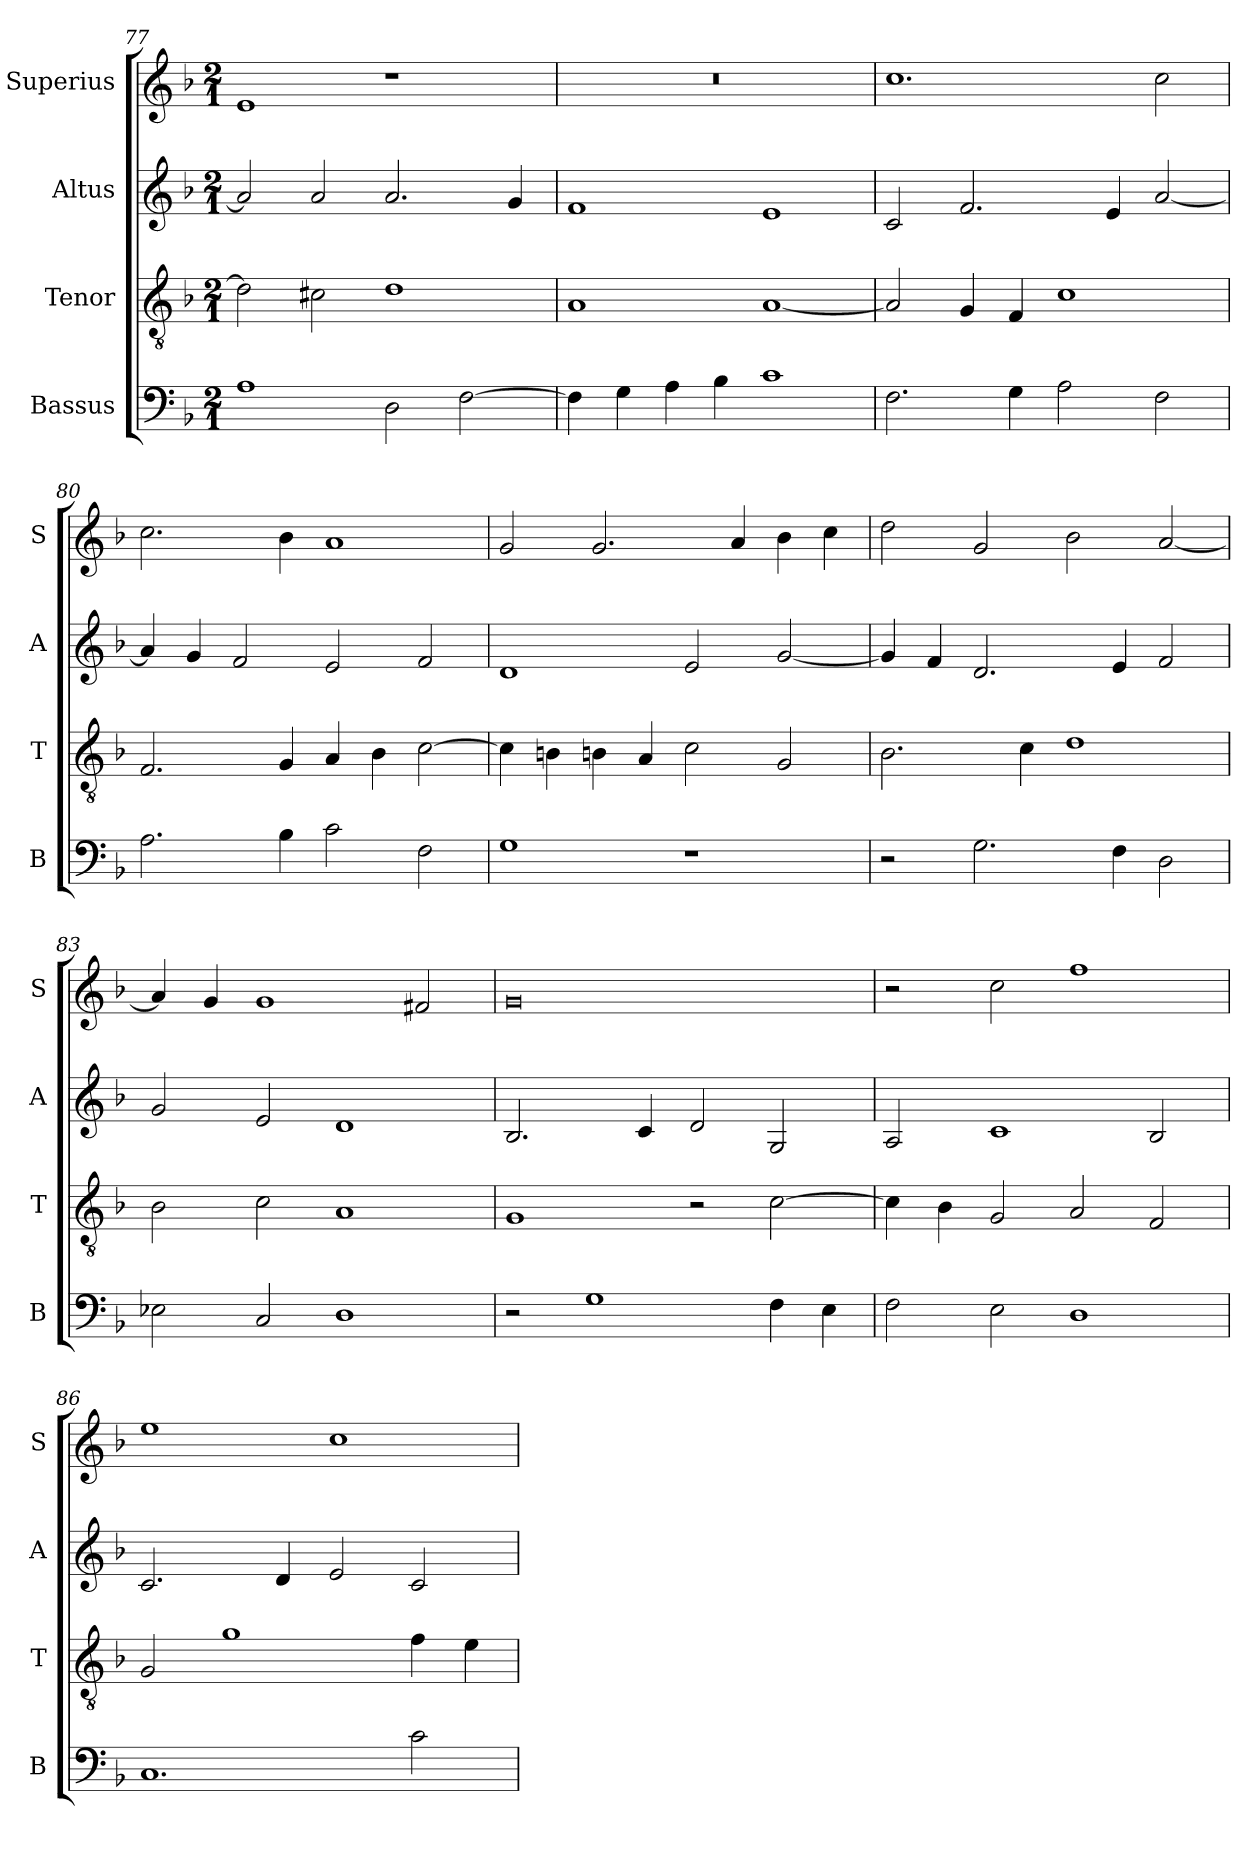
**kern	**kern	**kern	**kern
*part4	*part3	*part2	*part1
*staff4	*staff3	*staff2	*staff1
*I"Bassus	*I"Tenor	*I"Altus	*I"Superius
*I'B	*I'T	*I'A	*I'S
*clefF4	*clefGv2	*clefG2	*clefG2
*k[b-]	*k[b-]	*k[b-]	*k[b-]
*F:	*F:	*F:	*F:
*M2/1	*M2/1	*M2/1	*M2/1
=77	=77	=77	=77
1A	2d]	2a]	1e
.	2c#X	2a	.
2D	1d	2.a	1r
[2F	.	.	.
.	.	4g	.
=78	=78	=78	=78
4F]	1A	1f	0r
4G	.	.	.
4A	.	.	.
4B-	.	.	.
1c	[1A	1e	.
=79	=79	=79	=79
2.F	2A]	2c	1.cc
.	4G	2.f	.
4G	4F	.	.
2A	1c	.	.
.	.	4e	.
2F	.	[2a	2cc
=80	=80	=80	=80
2.A	2.F	4a]	2.cc
.	.	4g	.
.	.	2f	.
4B-	4G	.	4b-
2c	4A	2e	1a
.	4B-	.	.
2F	[2c	2f	.
=81	=81	=81	=81
1G	4c]	1d	2g
.	4Bn	.	.
.	4Bn	.	2.g
.	4A	.	.
1r	2c	2e	.
.	.	.	4a
.	2G	[2g	4b-
.	.	.	4cc
=82	=82	=82	=82
2r	2.B-	4g]	2dd
.	.	4f	.
2.G	.	2.d	2g
.	4c	.	.
.	1d	.	2b-
4F	.	4e	.
2D	.	2f	[2a
=83	=83	=83	=83
2E-X	2B-	2g	4a]
.	.	.	4g
2C	2c	2e	1g
1D	1A	1d	.
.	.	.	2f#X
=84	=84	=84	=84
2r	1G	2.B-	0g
1G	.	.	.
.	.	4c	.
.	2r	2d	.
4F	[2c	2G	.
4E	.	.	.
=85	=85	=85	=85
2F	4c]	2A	2r
.	4B-	.	.
2E	2G	1c	2cc
1D	2A	.	1ff
.	2F	2B-	.
=86	=86	=86	=86
1.C	2G	2.c	1ee
.	1g	.	.
.	.	4d	.
.	.	2e	1cc
2c	4f	2c	.
.	4e	.	.
=	=	=	=
*-	*-	*-	*-
